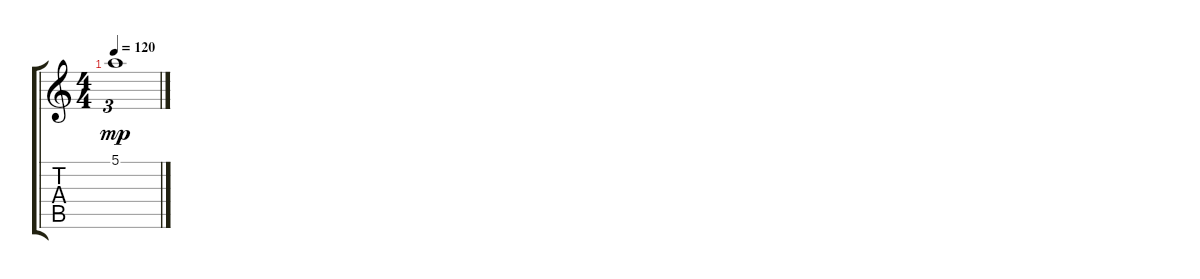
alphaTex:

\track "" {instrument slapbass1}
\staff {score tabs}
\tuning (E4 B3 G3 D3 A2 E2) {hide}
\ts (4 4)
\tempo 120
\clef g2
\ks c
5.1.1{tu (3 2) dy mp}
